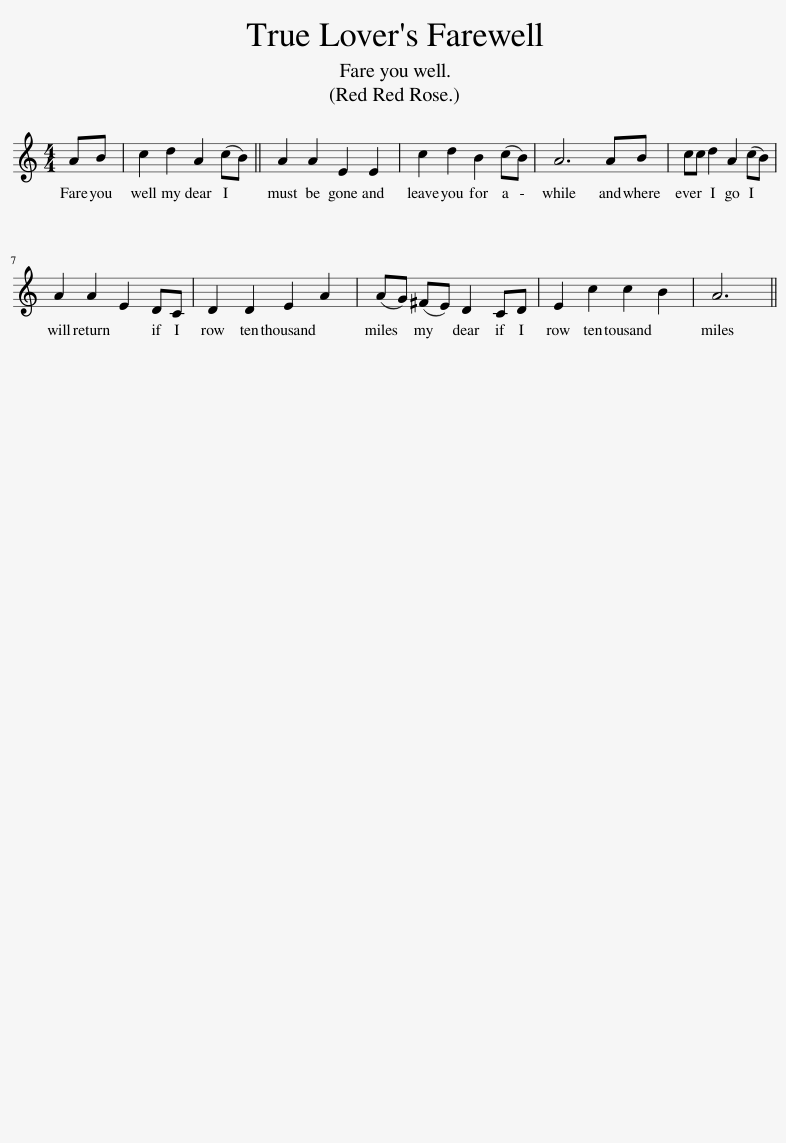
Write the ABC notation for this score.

X:1
L:1/8
M:4/4
I:linebreak $
K:C
V:1 treble
V:1
 AB | c2 d2 A2 (cB) || A2 A2 E2 E2 | c2 d2 B2 (cB) | A6 AB | %5
 cc d2 A2 (cB) |$ A2 A2 E2 DC | D2 D2 E2 A2 | (AG) (^FE) D2 CD | E2 c2 c2 B2 | %10
 A6 || %11
